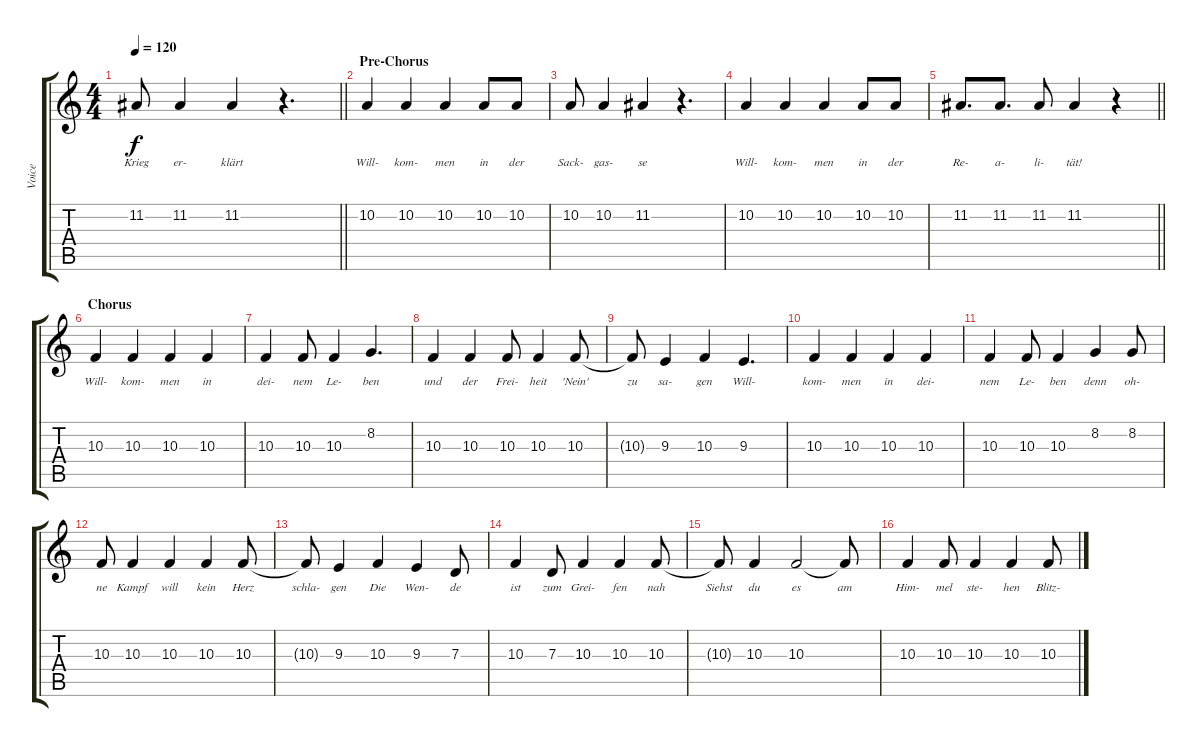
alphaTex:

\track ("Voice" "Voice") {instrument altosax}
\staff {score tabs}
\tuning (E4 B3 G3 D3 A2 E2) {hide}
\ts (4 4)
\tempo 120
\clef g2
\barLineRight lightlight
\ks c
11.2.8{lyrics (0 "Krieg") lyrics (1 "") lyrics (2 "") lyrics (3 "") lyrics (4 "") dy f} 11.2.4{lyrics (0 "er-") lyrics (1 "") lyrics (2 "") lyrics (3 "") lyrics (4 "")} 11.2.4{lyrics (0 "klärt") lyrics (1 "") lyrics (2 "") lyrics (3 "") lyrics (4 "")} r.4{d} |
\section ("" "Pre-Chorus")
10.2.4{lyrics (0 "Will-") lyrics (1 "") lyrics (2 "") lyrics (3 "") lyrics (4 "")} 10.2.4{lyrics (0 "kom-") lyrics (1 "") lyrics (2 "") lyrics (3 "") lyrics (4 "")} 10.2.4{lyrics (0 "men") lyrics (1 "") lyrics (2 "") lyrics (3 "") lyrics (4 "")} 10.2.8{lyrics (0 "in") lyrics (1 "") lyrics (2 "") lyrics (3 "") lyrics (4 "")} 10.2.8{lyrics (0 "der") lyrics (1 "") lyrics (2 "") lyrics (3 "") lyrics (4 "")} |
10.2.8{lyrics (0 "Sack-") lyrics (1 "") lyrics (2 "") lyrics (3 "") lyrics (4 "")} 10.2.4{lyrics (0 "gas-") lyrics (1 "") lyrics (2 "") lyrics (3 "") lyrics (4 "")} 11.2.4{lyrics (0 "se") lyrics (1 "") lyrics (2 "") lyrics (3 "") lyrics (4 "")} r.4{d} |
10.2.4{lyrics (0 "Will-") lyrics (1 "") lyrics (2 "") lyrics (3 "") lyrics (4 "")} 10.2.4{lyrics (0 "kom-") lyrics (1 "") lyrics (2 "") lyrics (3 "") lyrics (4 "")} 10.2.4{lyrics (0 "men") lyrics (1 "") lyrics (2 "") lyrics (3 "") lyrics (4 "")} 10.2.8{lyrics (0 "in") lyrics (1 "") lyrics (2 "") lyrics (3 "") lyrics (4 "")} 10.2.8{lyrics (0 "der") lyrics (1 "") lyrics (2 "") lyrics (3 "") lyrics (4 "")} |
\barLineRight lightlight
11.2.8{d lyrics (0 "Re-") lyrics (1 "") lyrics (2 "") lyrics (3 "") lyrics (4 "")} 11.2.8{d lyrics (0 "a-") lyrics (1 "") lyrics (2 "") lyrics (3 "") lyrics (4 "")} 11.2.8{lyrics (0 "li-") lyrics (1 "") lyrics (2 "") lyrics (3 "") lyrics (4 "")} 11.2.4{lyrics (0 "tät!") lyrics (1 "") lyrics (2 "") lyrics (3 "") lyrics (4 "")} r.4 |
\section ("" "Chorus")
10.3.4{lyrics (0 "Will-") lyrics (1 "") lyrics (2 "") lyrics (3 "") lyrics (4 "")} 10.3.4{lyrics (0 "kom-") lyrics (1 "") lyrics (2 "") lyrics (3 "") lyrics (4 "")} 10.3.4{lyrics (0 "men") lyrics (1 "") lyrics (2 "") lyrics (3 "") lyrics (4 "")} 10.3.4{lyrics (0 "in") lyrics (1 "") lyrics (2 "") lyrics (3 "") lyrics (4 "")} |
10.3.4{lyrics (0 "dei-") lyrics (1 "") lyrics (2 "") lyrics (3 "") lyrics (4 "")} 10.3.8{lyrics (0 "nem") lyrics (1 "") lyrics (2 "") lyrics (3 "") lyrics (4 "")} 10.3.4{lyrics (0 "Le-") lyrics (1 "") lyrics (2 "") lyrics (3 "") lyrics (4 "")} 8.2.4{d lyrics (0 "ben") lyrics (1 "") lyrics (2 "") lyrics (3 "") lyrics (4 "")} |
10.3.4{lyrics (0 "und") lyrics (1 "") lyrics (2 "") lyrics (3 "") lyrics (4 "")} 10.3.4{lyrics (0 "der") lyrics (1 "") lyrics (2 "") lyrics (3 "") lyrics (4 "")} 10.3.8{lyrics (0 "Frei-") lyrics (1 "") lyrics (2 "") lyrics (3 "") lyrics (4 "")} 10.3.4{lyrics (0 "heit") lyrics (1 "") lyrics (2 "") lyrics (3 "") lyrics (4 "")} 10.3.8{lyrics (0 "'Nein'") lyrics (1 "") lyrics (2 "") lyrics (3 "") lyrics (4 "")} |
10.3{t}.8{lyrics (0 "zu") lyrics (1 "") lyrics (2 "") lyrics (3 "") lyrics (4 "")} 9.3.4{lyrics (0 "sa-") lyrics (1 "") lyrics (2 "") lyrics (3 "") lyrics (4 "")} 10.3.4{lyrics (0 "gen") lyrics (1 "") lyrics (2 "") lyrics (3 "") lyrics (4 "")} 9.3.4{d lyrics (0 "Will-") lyrics (1 "") lyrics (2 "") lyrics (3 "") lyrics (4 "")} |
10.3.4{lyrics (0 "kom-") lyrics (1 "") lyrics (2 "") lyrics (3 "") lyrics (4 "")} 10.3.4{lyrics (0 "men") lyrics (1 "") lyrics (2 "") lyrics (3 "") lyrics (4 "")} 10.3.4{lyrics (0 "in") lyrics (1 "") lyrics (2 "") lyrics (3 "") lyrics (4 "")} 10.3.4{lyrics (0 "dei-") lyrics (1 "") lyrics (2 "") lyrics (3 "") lyrics (4 "")} |
10.3.4{lyrics (0 "nem") lyrics (1 "") lyrics (2 "") lyrics (3 "") lyrics (4 "")} 10.3.8{lyrics (0 "Le-") lyrics (1 "") lyrics (2 "") lyrics (3 "") lyrics (4 "")} 10.3.4{lyrics (0 "ben") lyrics (1 "") lyrics (2 "") lyrics (3 "") lyrics (4 "")} 8.2.4{lyrics (0 "denn") lyrics (1 "") lyrics (2 "") lyrics (3 "") lyrics (4 "")} 8.2.8{lyrics (0 "oh-") lyrics (1 "") lyrics (2 "") lyrics (3 "") lyrics (4 "")} |
10.3.8{lyrics (0 "ne") lyrics (1 "") lyrics (2 "") lyrics (3 "") lyrics (4 "")} 10.3.4{lyrics (0 "Kampf") lyrics (1 "") lyrics (2 "") lyrics (3 "") lyrics (4 "")} 10.3.4{lyrics (0 "will") lyrics (1 "") lyrics (2 "") lyrics (3 "") lyrics (4 "")} 10.3.4{lyrics (0 "kein") lyrics (1 "") lyrics (2 "") lyrics (3 "") lyrics (4 "")} 10.3.8{lyrics (0 "Herz") lyrics (1 "") lyrics (2 "") lyrics (3 "") lyrics (4 "")} |
10.3{t}.8{lyrics (0 "schla-") lyrics (1 "") lyrics (2 "") lyrics (3 "") lyrics (4 "")} 9.3.4{lyrics (0 "gen") lyrics (1 "") lyrics (2 "") lyrics (3 "") lyrics (4 "")} 10.3.4{lyrics (0 "Die") lyrics (1 "") lyrics (2 "") lyrics (3 "") lyrics (4 "")} 9.3.4{lyrics (0 "Wen-") lyrics (1 "") lyrics (2 "") lyrics (3 "") lyrics (4 "")} 7.3.8{lyrics (0 "de") lyrics (1 "") lyrics (2 "") lyrics (3 "") lyrics (4 "")} |
10.3.4{lyrics (0 "ist") lyrics (1 "") lyrics (2 "") lyrics (3 "") lyrics (4 "")} 7.3.8{lyrics (0 "zum") lyrics (1 "") lyrics (2 "") lyrics (3 "") lyrics (4 "")} 10.3.4{lyrics (0 "Grei-") lyrics (1 "") lyrics (2 "") lyrics (3 "") lyrics (4 "")} 10.3.4{lyrics (0 "fen") lyrics (1 "") lyrics (2 "") lyrics (3 "") lyrics (4 "")} 10.3.8{lyrics (0 "nah") lyrics (1 "") lyrics (2 "") lyrics (3 "") lyrics (4 "")} |
10.3{t}.8{lyrics (0 "Siehst") lyrics (1 "") lyrics (2 "") lyrics (3 "") lyrics (4 "")} 10.3.4{lyrics (0 "du") lyrics (1 "") lyrics (2 "") lyrics (3 "") lyrics (4 "")} 10.3.2{lyrics (0 "es") lyrics (1 "") lyrics (2 "") lyrics (3 "") lyrics (4 "")} 10.3{t}.8{lyrics (0 "am") lyrics (1 "") lyrics (2 "") lyrics (3 "") lyrics (4 "")} |
10.3.4{lyrics (0 "Him-") lyrics (1 "") lyrics (2 "") lyrics (3 "") lyrics (4 "")} 10.3.8{lyrics (0 "mel") lyrics (1 "") lyrics (2 "") lyrics (3 "") lyrics (4 "")} 10.3.4{lyrics (0 "ste-") lyrics (1 "") lyrics (2 "") lyrics (3 "") lyrics (4 "")} 10.3.4{lyrics (0 "hen") lyrics (1 "") lyrics (2 "") lyrics (3 "") lyrics (4 "")} 10.3.8{lyrics (0 "Blitz-") lyrics (1 "") lyrics (2 "") lyrics (3 "") lyrics (4 "")}
